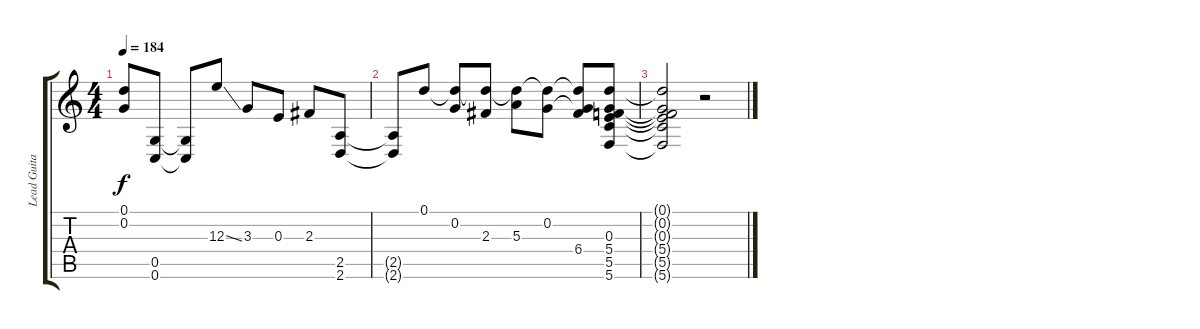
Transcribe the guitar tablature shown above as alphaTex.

\track ("Lead Guitar" "Lead Guita") {instrument distortionguitar}
\staff {score tabs}
\tuning (D4 G3 E3 C3 G2 C2) {hide}
\ts (4 4)
\tempo 184
\clef g2
\ks c
(0.1{t} 0.2{t}).8{dy f} (0.5 0.6).8 (0.5{t} 0.6{t}).8 12.3{ss}.8 3.3.8 0.3.8 2.3.8 (2.5 2.6).8 |
(2.5{t} 2.6{t}).8 0.1.8 (0.1{t} 0.2).8 (0.1{t} 2.3).8 (0.1{t} 5.3).8 (0.1{t} 0.2).8 (0.1{t} 0.2{t} 6.4).8 (0.1{t} 0.2{t} 0.3 5.4 5.5 5.6).8 |
(0.1{t} 0.2{t} 0.3{t} 5.4{t} 5.5{t} 5.6{t}).2 r.2
